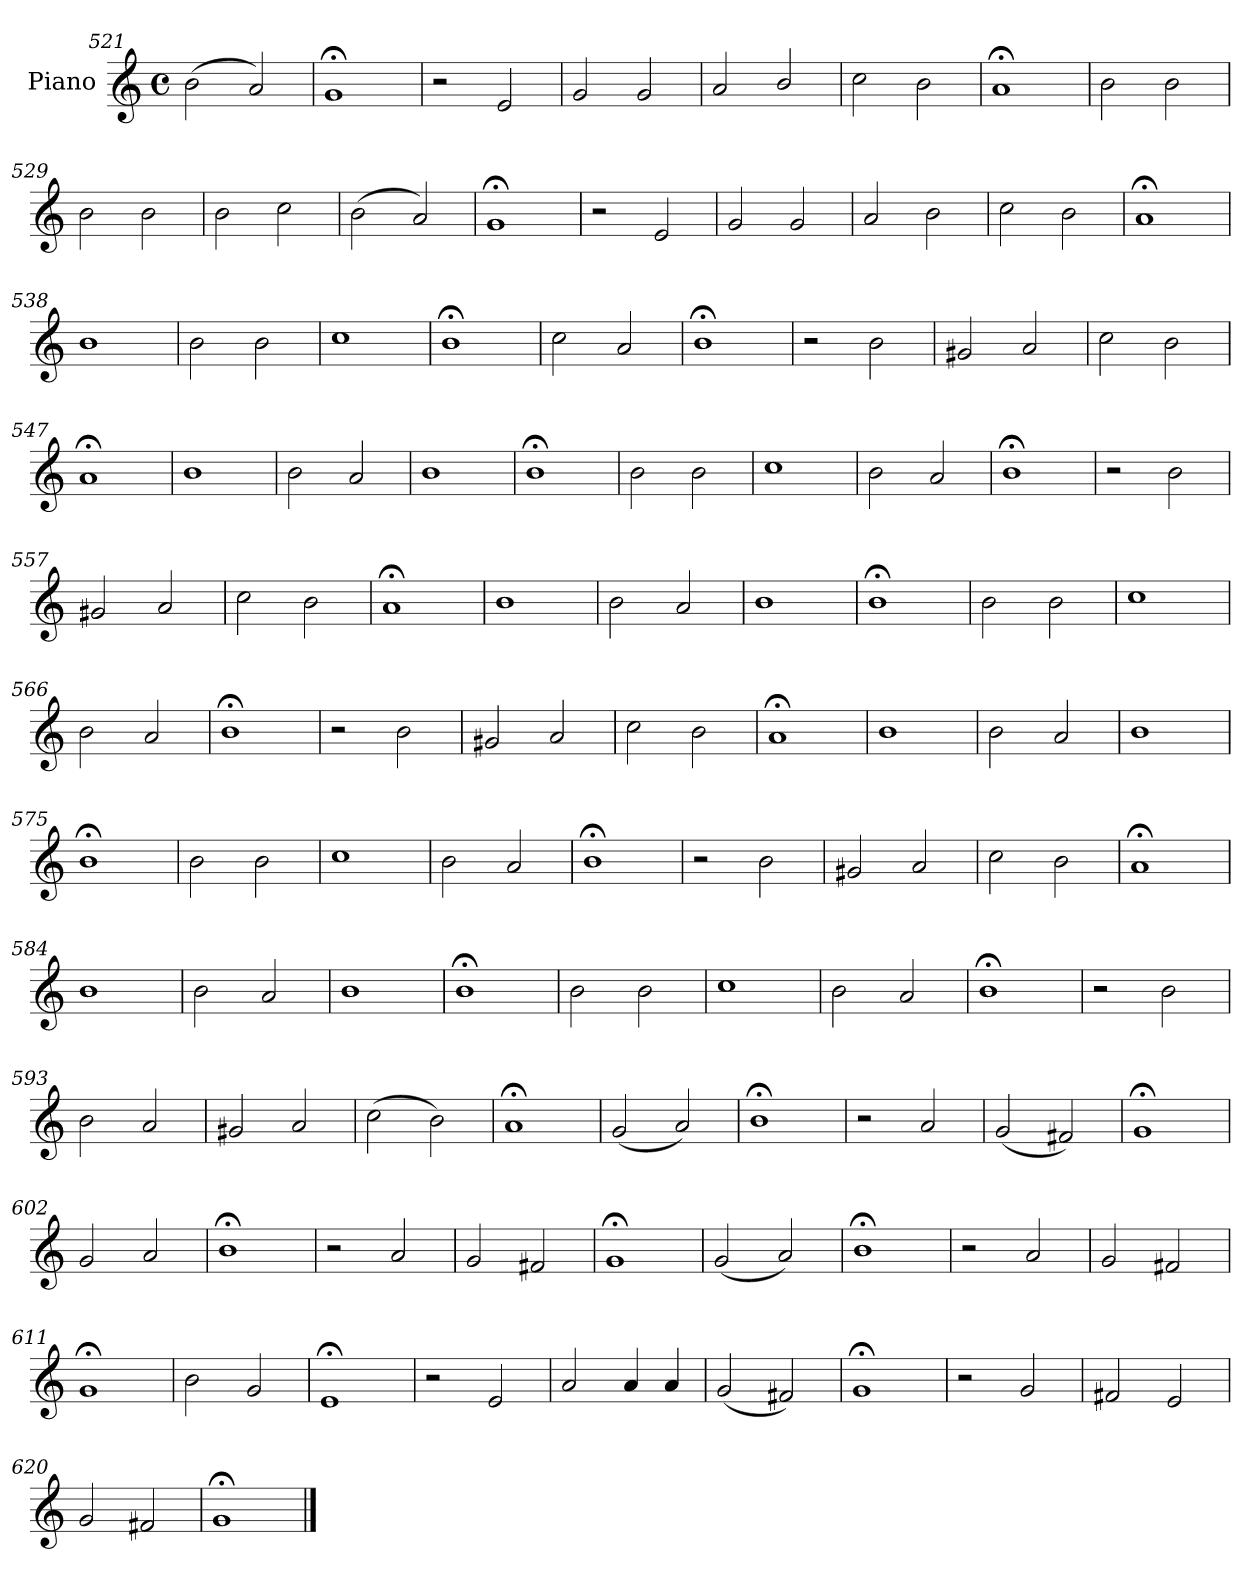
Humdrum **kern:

**kern
*part1
*staff1
*I"Piano
*I'Pno.
*clefG2
*M4/4
*met(c)
=521
(2b
2a)
=522
1g;<
=523
2r
2e
!!LO:LB:g=z
=524
2g
2g
=525
2a
2b/
=526
2cc
2b
=527
1a;<
=528
2b
2b
=529
2b
2b
=530
2b
2cc
=531
(2b
2a)
=532
1g;<
=533
2r
2e
=534
2g
2g
=535
2a
2b
=536
2cc
2b
=537
1a;<
!!LO:LB:g=z
=538
1b
=539
2b
2b
=540
1cc
=541
1b;<
=542
2cc
2a
=543
1b;<
=544
2r
2b
=545
2g#X
2a
=546
2cc
2b
=547
1a;<
=548
1b
=549
2b
2a
=550
1b
=551
1b;<
!!LO:PB:g=z
=552
2b
2b
=553
1cc
=554
2b
2a
=555
1b;<
=556
2r
2b
=557
2g#X
2a
=558
2cc
2b
=559
1a;<
=560
1b
=561
2b
2a
=562
1b
=563
1b;<
=564
2b
2b
=565
1cc
!!LO:LB:g=z
=566
2b
2a
=567
1b;<
=568
2r
2b
=569
2g#X
2a
=570
2cc
2b
=571
1a;<
=572
1b
=573
2b
2a
=574
1b
=575
1b;<
=576
2b
2b
=577
1cc
=578
2b
2a
=579
1b;<
!!LO:LB:g=z
=580
2r
2b
=581
2g#X
2a
=582
2cc
2b
=583
1a;<
=584
1b
=585
2b
2a
=586
1b
=587
1b;<
=588
2b
2b
=589
1cc
=590
2b
2a
=591
1b;<
=592
2r
2b
=593
2b
2a
!!LO:LB:g=z
=594
2g#X
2a
=595
(2cc
2b)
=596
1a;<
=597
(2g
2a)
=598
1b;<
=599
2r
2a
=600
(2g
2f#X)
=601
1g;<
=602
2g
2a
=603
1b;<
=604
2r
2a
=605
2g
2f#X
=606
1g;<
=607
(2g
2a)
!!LO:LB:g=z
=608
1b;<
=609
2r
2a
=610
2g
2f#X
=611
1g;<
=612
2b
2g
=613
1e;<
=614
2r
2e
=615
2a
4a
4a
=616
(2g
2f#X)
=617
1g;<
=618
2r
2g
=619
2f#X
2e
!!LO:LB:g=z
=620
2g
2f#X
=621
1g;<
==
*-
